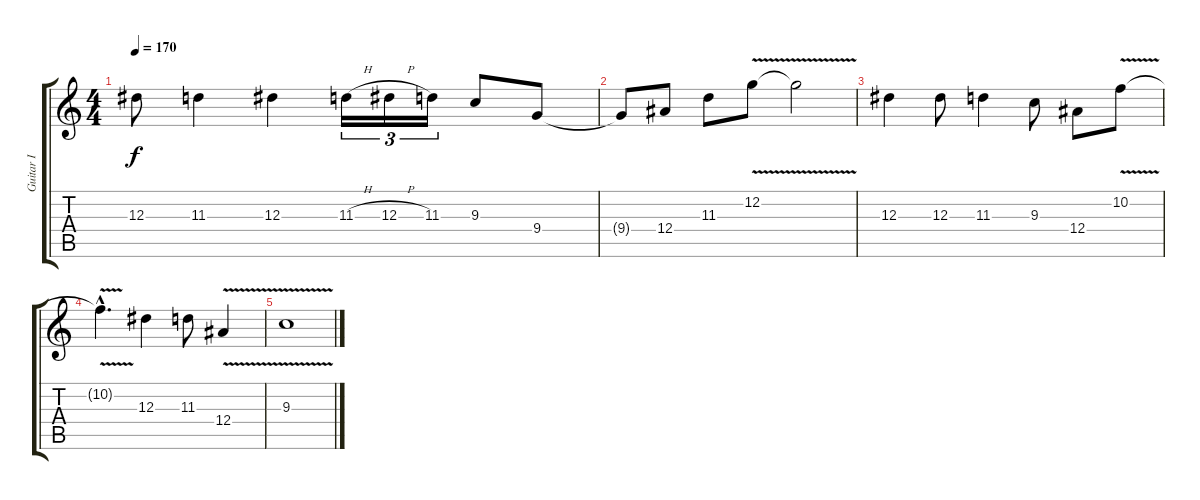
\track ("Guitar I" "Guitar I") {instrument distortionguitar}
\staff {score tabs}
\tuning (C4 G3 Eb3 Bb2 F2 C2) {hide}
\ts (4 4)
\tempo 170
\clef g2
\ks c
12.3.8{dy f volume 0} 11.3.4 12.3.4 11.3{h}.16{tu (3 2)} 12.3{h}.16{tu (3 2)} 11.3.16{tu (3 2)} 9.3.8 9.4.8 |
9.4{t}.8 12.4.8 11.3.8 12.2{v}.8 12.2{t}.2 |
12.3.4 12.3.8 11.3.4 9.3.8 12.4.8 10.2{v}.8 |
10.2{hac t}.4{d} 12.3.4 11.3.8 12.4{v}.4 |
9.3{v}.1{volume 0}
